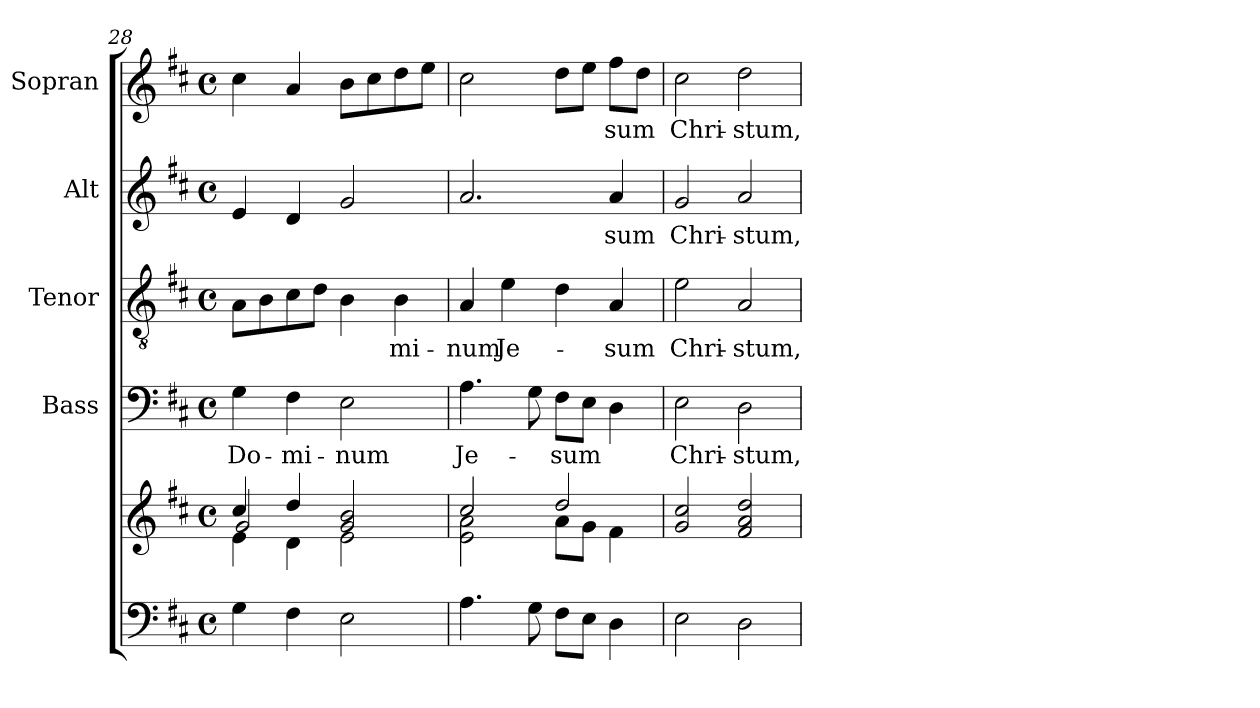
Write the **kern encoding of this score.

**kern	**kern	**kern	**text	**kern	**text	**kern	**text	**kern	**text
*part5	*part5	*part4	*part4	*part3	*part3	*part2	*part2	*part1	*part1
*staff6	*staff5	*staff4	*staff4	*staff3	*staff3	*staff2	*staff2	*staff1	*staff1
*	*	*I"Bass	*	*I"Tenor	*	*I"Alt	*	*I"Sopran	*
*	*	*I'B.	*	*I'T.	*	*I'A.	*	*I'S.	*
*clefF4	*clefG2	*clefF4	*	*clefGv2	*	*clefG2	*	*clefG2	*
*k[f#c#]	*k[f#c#]	*k[f#c#]	*	*k[f#c#]	*	*k[f#c#]	*	*k[f#c#]	*
*D:	*D:	*D:	*	*D:	*	*D:	*	*D:	*
*M4/4	*M4/4	*M4/4	*	*M4/4	*	*M4/4	*	*M4/4	*
*met(c)	*met(c)	*met(c)	*	*met(c)	*	*met(c)	*	*met(c)	*
=28	=28	=28	=28	=28	=28	=28	=28	=28	=28
*	*^	*	*	*	*	*	*	*	*
*	*	*^	*	*	*	*	*	*	*	*
!	!	!	!	!	!LO:LY:b	!	!	!	!	!	!
4G\	4cc#/	4e\	2g/	4G\	Do-	8A\L	.	4e/	.	4cc#\	.
.	.	.	.	.	.	8B\	.	.	.	.	.
!	!	!	!	!	!LO:LY:b	!	!	!	!	!	!
4F#\	4dd/	4d\	.	4F#\	-mi-	8c#\	.	4d/	.	4a/	.
.	.	.	.	.	.	8d\J	.	.	.	.	.
!	!	!	!	!	!LO:LY:b	!	!	!	!	!	!
2E\	2g/ 2b/	2e\	2ryy	2E\	-num	4B\	.	2g/	.	8b\L	.
.	.	.	.	.	.	.	.	.	.	8cc#\	.
!	!	!	!	!	!	!	!LO:LY:b	!	!	!	!
.	.	.	.	.	.	4B\	-mi-	.	.	8dd\	.
.	.	.	.	.	.	.	.	.	.	8ee\J	.
*	*	*v	*v	*	*	*	*	*	*	*	*
=29	=29	=29	=29	=29	=29	=29	=29	=29	=29	=29
!	!	!	!	!LO:LY:b	!	!LO:LY:b	!	!	!	!
4.A\	2cc#/	2e\ 2a\	4.A\	Je-	4A/	-num	2.a/	.	2cc#\	.
!	!	!	!	!	!	!LO:LY:b	!	!	!	!
.	.	.	.	.	4e\	Je-	.	.	.	.
8G\	.	.	8G\	.	.	.	.	.	.	.
!	!	!	!	!LO:LY:b	!	!	!	!	!	!
8F#\L	2dd/	8a\L	8F#\L	-sum	4d\	.	.	.	8dd\L	.
8E\J	.	8g\J	8E\J	.	.	.	.	.	8ee\J	.
!	!	!	!	!	!	!LO:LY:b	!	!LO:LY:b	!	!LO:LY:b
4D\	.	4f#\	4D\	.	4A/	-sum	4a/	-sum	8ff#\L	-sum
.	.	.	.	.	.	.	.	.	8dd\J	.
*	*v	*v	*	*	*	*	*	*	*	*
=30	=30	=30	=30	=30	=30	=30	=30	=30	=30
!	!	!	!LO:LY:b	!	!LO:LY:b	!	!LO:LY:b	!	!LO:LY:b
2E\	2g/ 2cc#/	2E\	Chri-	2e\	Chri-	2g/	Chri-	2cc#\	Chri-
!	!	!	!LO:LY:b	!	!LO:LY:b	!	!LO:LY:b	!	!LO:LY:b
2D\	2f#/ 2a/ 2dd/	2D\	-stum,	2A/	-stum,	2a/	-stum,	2dd\	-stum,
=	=	=	=	=	=	=	=	=	=
*-	*-	*-	*-	*-	*-	*-	*-	*-	*-
